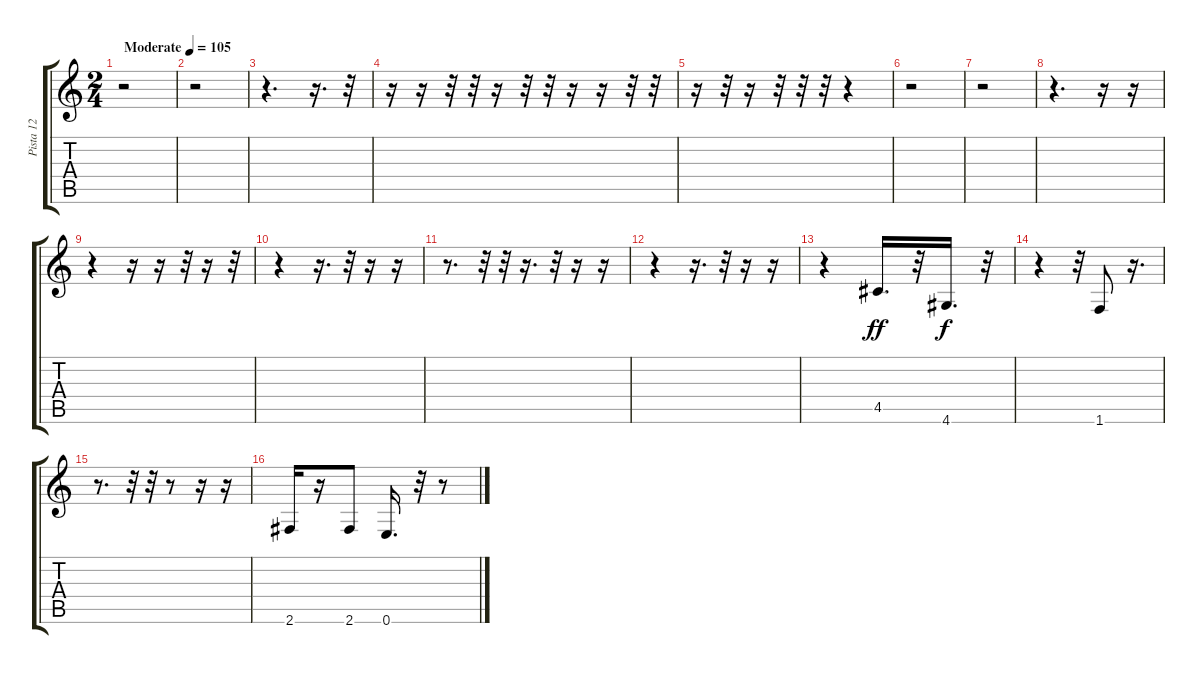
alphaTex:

\track ("Pista 12" "Pista 12") {instrument electricbassfinger}
\staff {score tabs}
\tuning (E4 B3 G3 D3 A2 E2) {hide}
\ts (2 4)
\tempo (105 "Moderate")
\clef g2
\ks c
r.2{dy ff instrument electricbassfinger} |
r.2 |
r.4{d} r.16{d} r.32 |
r.16 r.16 r.32 r.32 r.16 r.32 r.32 r.16 r.16 r.32 r.32 |
r.16 r.32 r.16 r.32 r.32 r.32 r.4 |
r.2 |
r.2 |
r.4{d} r.16 r.16 |
r.4 r.16 r.16 r.32 r.16 r.32 |
r.4 r.16{d} r.32 r.16 r.16 |
r.8{d} r.32 r.32 r.16{d} r.32 r.16 r.16 |
r.4 r.16{d} r.32 r.16 r.16 |
r.4 4.5.16{d} r.32 4.6.16{d dy f} r.32 |
r.4 r.32 1.6.8 r.16{d} |
r.8{d} r.32 r.32 r.8 r.16 r.16 |
2.6.16 r.16 2.6.8 0.6.16{d} r.32 r.8
